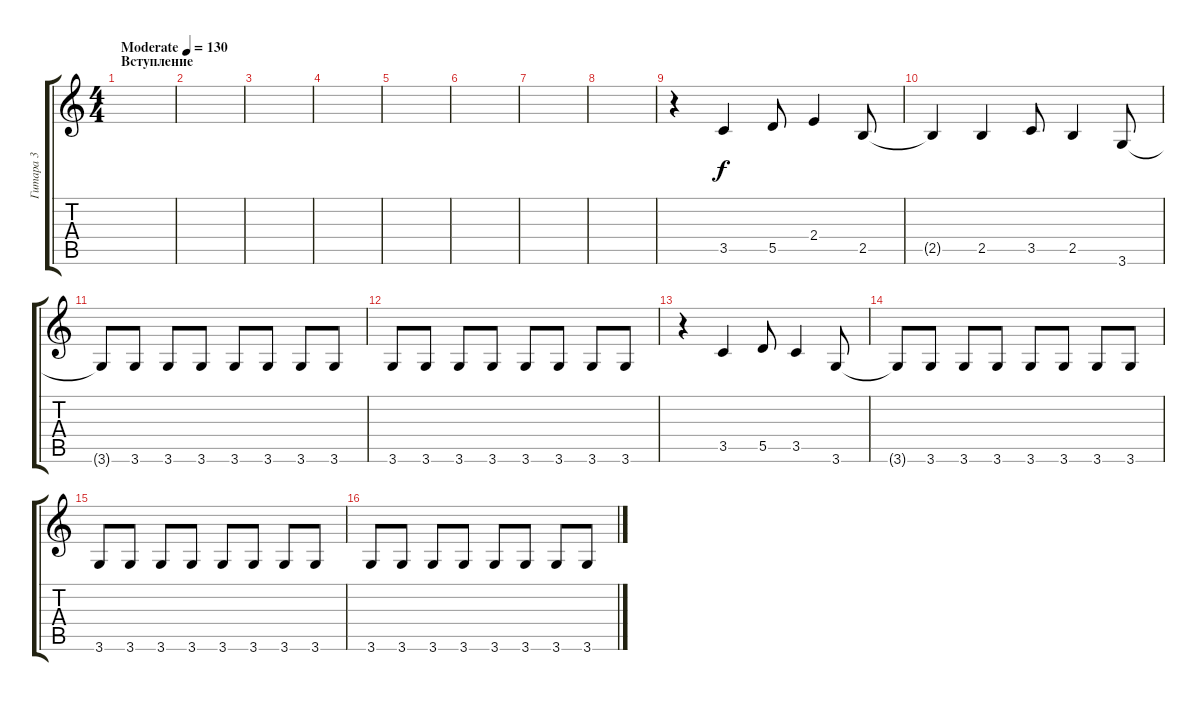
\track ("Гитара 3" "Гитара 3") {instrument distortionguitar}
\staff {score tabs}
\tuning (E4 B3 G3 D3 A2 E2) {hide}
\ts (4 4)
\section ("" "Вступление")
\tempo (130 "Moderate")
\clef g2
\ks c
|
|
|
|
|
|
|
|
r.4 3.5.4 5.5.8 2.4.4 2.5.8 |
2.5{t}.4 2.5.4 3.5.8 2.5.4 3.6.8 |
3.6{t}.8 3.6.8 3.6.8 3.6.8 3.6.8 3.6.8 3.6.8 3.6.8 |
3.6.8 3.6.8 3.6.8 3.6.8 3.6.8 3.6.8 3.6.8 3.6.8 |
r.4 3.5.4 5.5.8 3.5.4 3.6.8 |
3.6{t}.8 3.6.8 3.6.8 3.6.8 3.6.8 3.6.8 3.6.8 3.6.8 |
3.6.8 3.6.8 3.6.8 3.6.8 3.6.8 3.6.8 3.6.8 3.6.8 |
3.6.8 3.6.8 3.6.8 3.6.8 3.6.8 3.6.8 3.6.8 3.6.8
